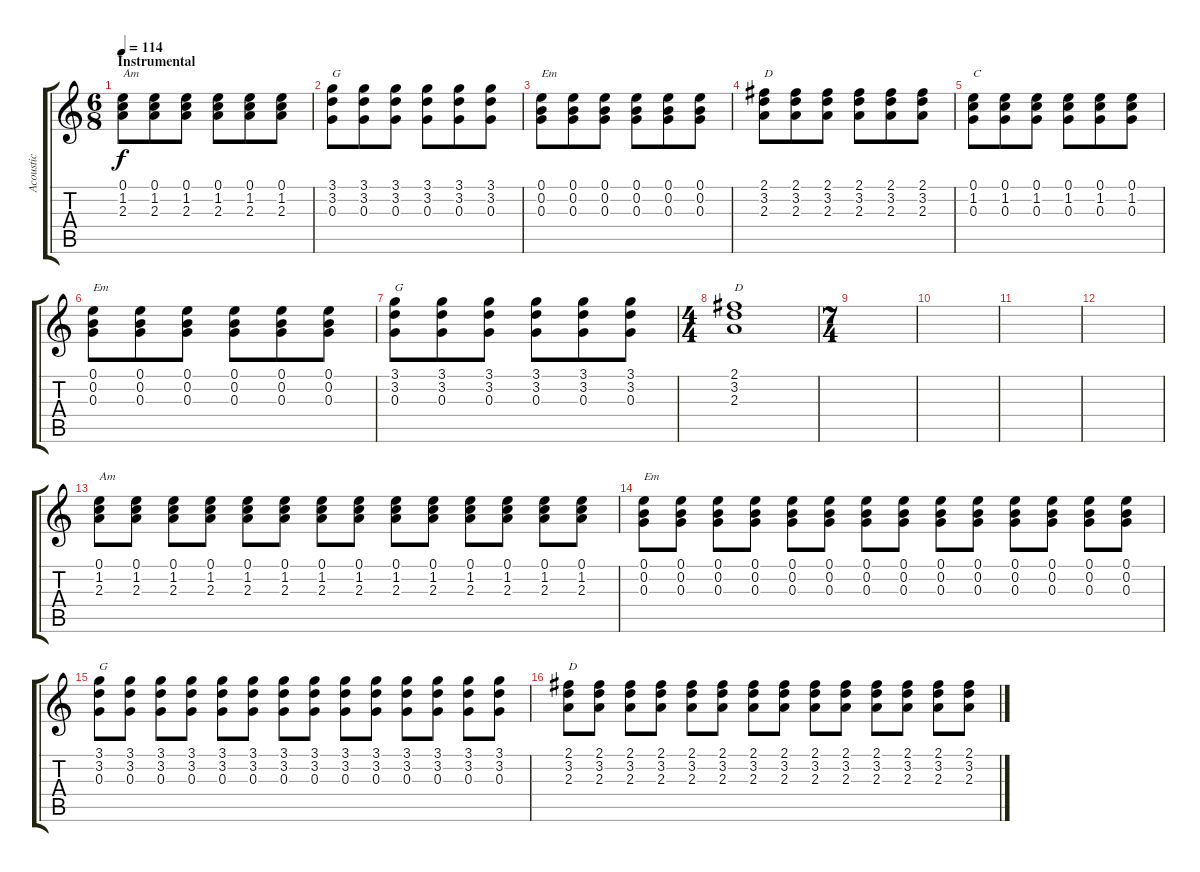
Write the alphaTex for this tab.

\track ("Acoustic" "Acoustic") {instrument acousticguitarsteel}
\staff {score tabs}
\tuning (E4 B3 G3 D3 A2 E2) {hide}
\ts (6 8)
\section ("" "Instrumental")
\tempo 114
\clef g2
\ks c
(0.1 1.2 2.3).8{txt "Am" dy f} (0.1 1.2 2.3).8 (0.1 1.2 2.3).8 (0.1 1.2 2.3).8 (0.1 1.2 2.3).8 (0.1 1.2 2.3).8 |
(3.1 3.2 0.3).8{txt "G"} (3.1 3.2 0.3).8 (3.1 3.2 0.3).8 (3.1 3.2 0.3).8 (3.1 3.2 0.3).8 (3.1 3.2 0.3).8 |
(0.1 0.2 0.3).8{txt "Em"} (0.1 0.2 0.3).8 (0.1 0.2 0.3).8 (0.1 0.2 0.3).8 (0.1 0.2 0.3).8 (0.1 0.2 0.3).8 |
(2.1 3.2 2.3).8{txt "D"} (2.1 3.2 2.3).8 (2.1 3.2 2.3).8 (2.1 3.2 2.3).8 (2.1 3.2 2.3).8 (2.1 3.2 2.3).8 |
(0.1 1.2 0.3).8{txt "C"} (0.1 1.2 0.3).8 (0.1 1.2 0.3).8 (0.1 1.2 0.3).8 (0.1 1.2 0.3).8 (0.1 1.2 0.3).8 |
(0.1 0.2 0.3).8{txt "Em"} (0.1 0.2 0.3).8 (0.1 0.2 0.3).8 (0.1 0.2 0.3).8 (0.1 0.2 0.3).8 (0.1 0.2 0.3).8 |
(3.1 3.2 0.3).8{txt "G"} (3.1 3.2 0.3).8 (3.1 3.2 0.3).8 (3.1 3.2 0.3).8 (3.1 3.2 0.3).8 (3.1 3.2 0.3).8 |
\ts (4 4)
(2.1 3.2 2.3).1{txt "D"} |
\ts (7 4)
|
|
|
|
(0.1 1.2 2.3).8{txt "Am"} (0.1 1.2 2.3).8 (0.1 1.2 2.3).8 (0.1 1.2 2.3).8 (0.1 1.2 2.3).8 (0.1 1.2 2.3).8 (0.1 1.2 2.3).8 (0.1 1.2 2.3).8 (0.1 1.2 2.3).8 (0.1 1.2 2.3).8 (0.1 1.2 2.3).8 (0.1 1.2 2.3).8 (0.1 1.2 2.3).8 (0.1 1.2 2.3).8 |
(0.1 0.2 0.3).8{txt "Em"} (0.1 0.2 0.3).8 (0.1 0.2 0.3).8 (0.1 0.2 0.3).8 (0.1 0.2 0.3).8 (0.1 0.2 0.3).8 (0.1 0.2 0.3).8 (0.1 0.2 0.3).8 (0.1 0.2 0.3).8 (0.1 0.2 0.3).8 (0.1 0.2 0.3).8 (0.1 0.2 0.3).8 (0.1 0.2 0.3).8 (0.1 0.2 0.3).8 |
(3.1 3.2 0.3).8{txt "G"} (3.1 3.2 0.3).8 (3.1 3.2 0.3).8 (3.1 3.2 0.3).8 (3.1 3.2 0.3).8 (3.1 3.2 0.3).8 (3.1 3.2 0.3).8 (3.1 3.2 0.3).8 (3.1 3.2 0.3).8 (3.1 3.2 0.3).8 (3.1 3.2 0.3).8 (3.1 3.2 0.3).8 (3.1 3.2 0.3).8 (3.1 3.2 0.3).8 |
(2.1 3.2 2.3).8{txt "D"} (2.1 3.2 2.3).8 (2.1 3.2 2.3).8 (2.1 3.2 2.3).8 (2.1 3.2 2.3).8 (2.1 3.2 2.3).8 (2.1 3.2 2.3).8 (2.1 3.2 2.3).8 (2.1 3.2 2.3).8 (2.1 3.2 2.3).8 (2.1 3.2 2.3).8 (2.1 3.2 2.3).8 (2.1 3.2 2.3).8 (2.1 3.2 2.3).8
